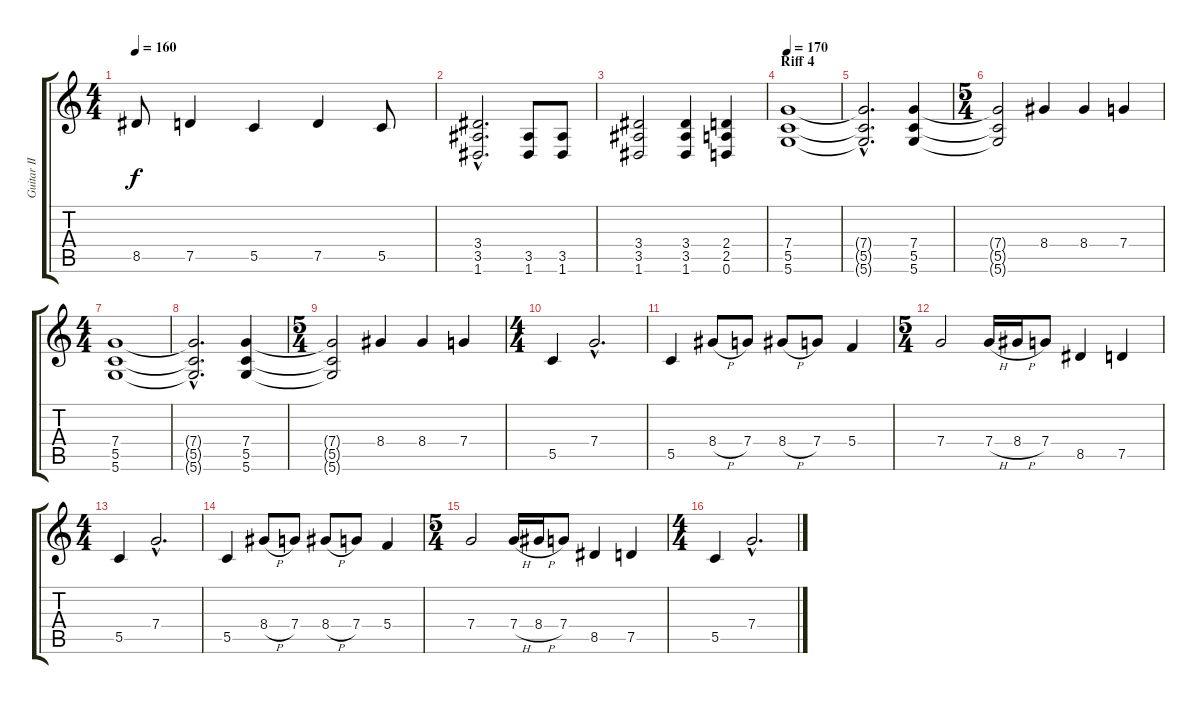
\track ("Guitar II" "Guitar II") {instrument distortionguitar}
\staff {score tabs}
\tuning (D4 A3 F3 C3 G2 D2) {hide}
\ts (4 4)
\tempo 160
\clef g2
\ks c
8.5.8{dy f} 7.5.4 5.5.4 7.5.4 5.5.8 |
(3.4{hac} 3.5{hac} 1.6{hac}).2{d} (3.5 1.6).8 (3.5 1.6).8 |
(3.4 3.5 1.6).2 (3.4 3.5 1.6).4 (2.4 2.5 0.6).4 |
\section ("" "Riff 4")
\tempo 170
(7.4 5.5 5.6).1 |
(7.4{hac t} 5.5{hac t} 5.6{hac t}).2{d} (7.4 5.5 5.6).4 |
\ts (5 4)
(7.4{t} 5.5{t} 5.6{t}).2 8.4.4 8.4.4 7.4.4 |
\ts (4 4)
(7.4 5.5 5.6).1 |
(7.4{hac t} 5.5{hac t} 5.6{hac t}).2{d} (7.4 5.5 5.6).4 |
\ts (5 4)
(7.4{t} 5.5{t} 5.6{t}).2 8.4.4 8.4.4 7.4.4 |
\ts (4 4)
5.5.4 7.4{hac}.2{d} |
5.5.4 8.4{h}.8 7.4.8 8.4{h}.8 7.4.8 5.4.4 |
\ts (5 4)
7.4.2 7.4{h}.16 8.4{h}.16 7.4.8 8.5.4 7.5.4 |
\ts (4 4)
5.5.4 7.4{hac}.2{d} |
5.5.4 8.4{h}.8 7.4.8 8.4{h}.8 7.4.8 5.4.4 |
\ts (5 4)
7.4.2 7.4{h}.16 8.4{h}.16 7.4.8 8.5.4 7.5.4 |
\ts (4 4)
5.5.4 7.4{hac}.2{d}
